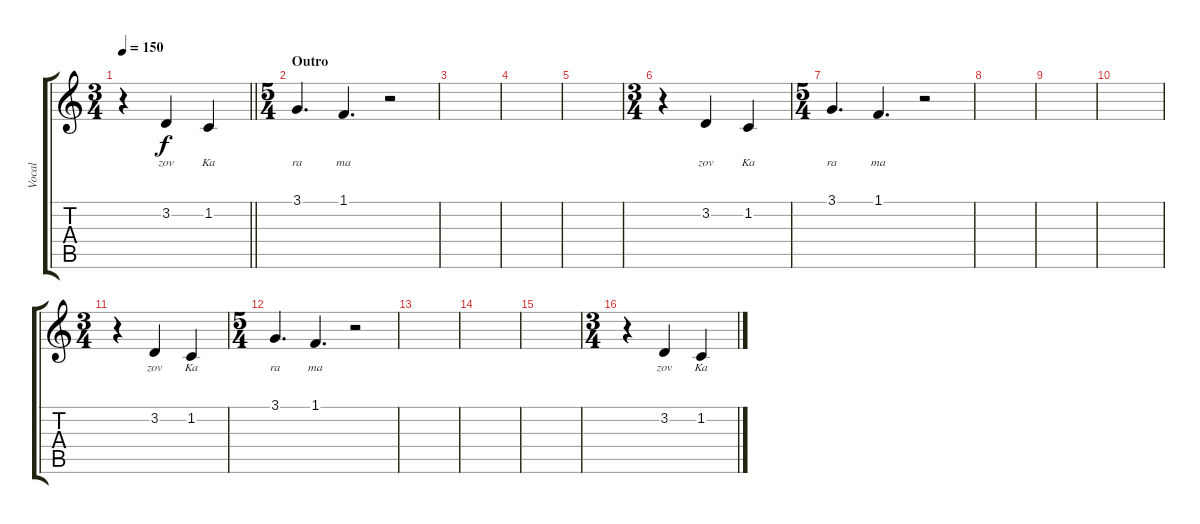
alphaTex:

\track ("Vocal" "Vocal") {instrument acousticgrandpiano}
\staff {score tabs}
\tuning (E4 B3 G3 D3 A2 E2) {hide}
\ts (3 4)
\tempo 150
\clef g2
\barLineRight lightlight
\ks c
r.4{dy f} 3.2.4{lyrics (0 "zov") lyrics (1 "") lyrics (2 "") lyrics (3 "") lyrics (4 "")} 1.2.4{lyrics (0 "Ka") lyrics (1 "") lyrics (2 "") lyrics (3 "") lyrics (4 "")} |
\ts (5 4)
\section ("" "Outro")
3.1.4{d lyrics (0 "ra") lyrics (1 "") lyrics (2 "") lyrics (3 "") lyrics (4 "")} 1.1.4{d lyrics (0 "ma") lyrics (1 "") lyrics (2 "") lyrics (3 "") lyrics (4 "")} r.2 |
|
|
|
\ts (3 4)
r.4 3.2.4{lyrics (0 "zov") lyrics (1 "") lyrics (2 "") lyrics (3 "") lyrics (4 "")} 1.2.4{lyrics (0 "Ka") lyrics (1 "") lyrics (2 "") lyrics (3 "") lyrics (4 "")} |
\ts (5 4)
3.1.4{d lyrics (0 "ra") lyrics (1 "") lyrics (2 "") lyrics (3 "") lyrics (4 "")} 1.1.4{d lyrics (0 "ma") lyrics (1 "") lyrics (2 "") lyrics (3 "") lyrics (4 "")} r.2 |
|
|
|
\ts (3 4)
r.4 3.2.4{lyrics (0 "zov") lyrics (1 "") lyrics (2 "") lyrics (3 "") lyrics (4 "")} 1.2.4{lyrics (0 "Ka") lyrics (1 "") lyrics (2 "") lyrics (3 "") lyrics (4 "")} |
\ts (5 4)
3.1.4{d lyrics (0 "ra") lyrics (1 "") lyrics (2 "") lyrics (3 "") lyrics (4 "")} 1.1.4{d lyrics (0 "ma") lyrics (1 "") lyrics (2 "") lyrics (3 "") lyrics (4 "")} r.2 |
|
|
|
\ts (3 4)
r.4 3.2.4{lyrics (0 "zov") lyrics (1 "") lyrics (2 "") lyrics (3 "") lyrics (4 "")} 1.2.4{lyrics (0 "Ka") lyrics (1 "") lyrics (2 "") lyrics (3 "") lyrics (4 "")}
